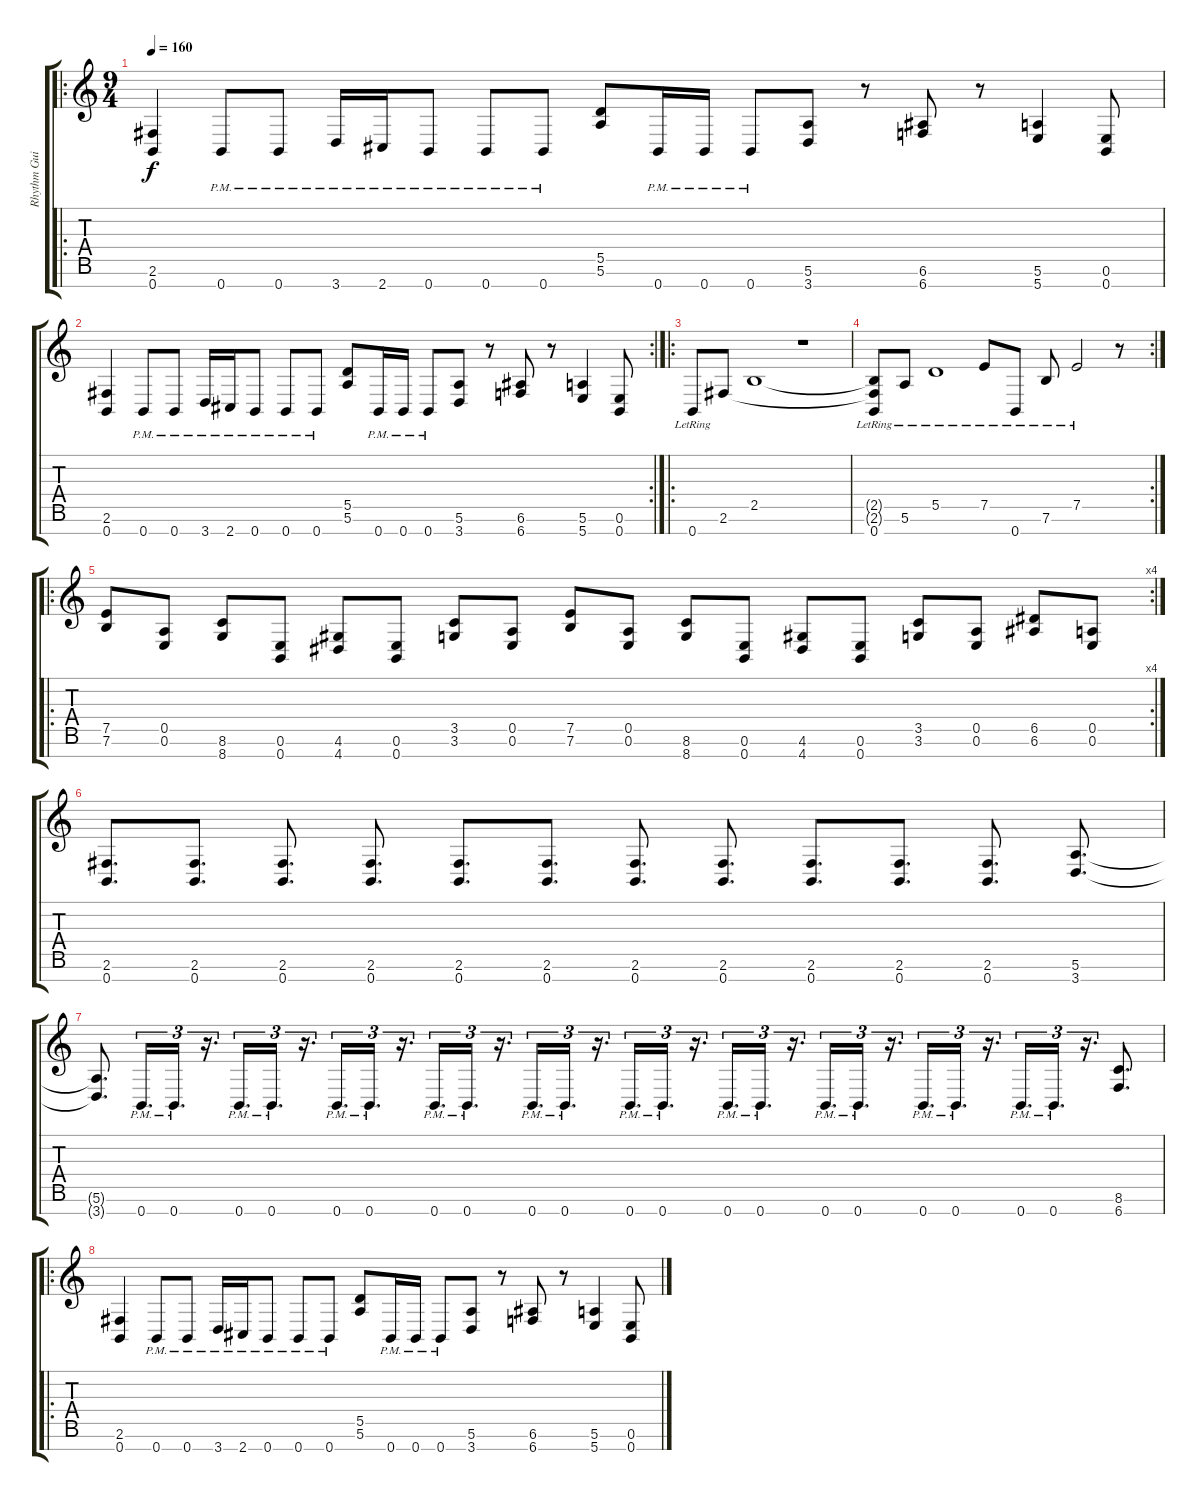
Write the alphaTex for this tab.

\track ("Rhythm Guitar R" "Rhythm Gui") {instrument overdrivenguitar}
\staff {score tabs}
\tuning (E4 B3 G3 D3 A2 E2 B1) {hide}
\ro
\ts (9 4)
\tempo 160
\clef g2
\ks c
(2.6 0.7).4{dy f} 0.7{pm}.8 0.7{pm}.8 3.7{pm}.16 2.7{pm}.16 0.7{pm}.8 0.7{pm}.8 0.7{pm}.8 (5.5 5.6).8 0.7{pm}.16 0.7{pm}.16 0.7{pm}.8 (5.6 3.7).8 r.8 (6.6 6.7).8 r.8 (5.6 5.7).4 (0.6 0.7).8 |
\rc 2
(2.6 0.7).4 0.7{pm}.8 0.7{pm}.8 3.7{pm}.16 2.7{pm}.16 0.7{pm}.8 0.7{pm}.8 0.7{pm}.8 (5.5 5.6).8 0.7{pm}.16 0.7{pm}.16 0.7{pm}.8 (5.6 3.7).8 r.8 (6.6 6.7).8 r.8 (5.6 5.7).4 (0.6 0.7).8 |
\ro
0.7{lr}.8 2.6.8 2.5.1 r.1 |
\rc 2
(2.5{t} 2.6{t} 0.7{lr}).8 5.6{lr}.8 5.5{lr}.1 7.5{lr}.8 0.7{lr}.8 7.6{lr}.8 7.5{lr}.2 r.8 |
\ro
\rc 4
(7.5 7.6).8 (0.5 0.6).8 (8.6 8.7).8 (0.6 0.7).8 (4.6 4.7).8 (0.6 0.7).8 (3.5 3.6).8 (0.5 0.6).8 (7.5 7.6).8 (0.5 0.6).8 (8.6 8.7).8 (0.6 0.7).8 (4.6 4.7).8 (0.6 0.7).8 (3.5 3.6).8 (0.5 0.6).8 (6.5 6.6).8 (0.5 0.6).8 |
(2.6 0.7).8{d} (2.6 0.7).8{d} (2.6 0.7).8{d} (2.6 0.7).8{d} (2.6 0.7).8{d} (2.6 0.7).8{d} (2.6 0.7).8{d} (2.6 0.7).8{d} (2.6 0.7).8{d} (2.6 0.7).8{d} (2.6 0.7).8{d} (5.6 3.7).8{d} |
(5.6{t} 3.7{t}).8{d} 0.7{pm}.16{d tu (3 2)} 0.7{pm}.16{d tu (3 2)} r.16{d tu (3 2)} 0.7{pm}.16{d tu (3 2)} 0.7{pm}.16{d tu (3 2)} r.16{d tu (3 2)} 0.7{pm}.16{d tu (3 2)} 0.7{pm}.16{d tu (3 2)} r.16{d tu (3 2)} 0.7{pm}.16{d tu (3 2)} 0.7{pm}.16{d tu (3 2)} r.16{d tu (3 2)} 0.7{pm}.16{d tu (3 2)} 0.7{pm}.16{d tu (3 2)} r.16{d tu (3 2)} 0.7{pm}.16{d tu (3 2)} 0.7{pm}.16{d tu (3 2)} r.16{d tu (3 2)} 0.7{pm}.16{d tu (3 2)} 0.7{pm}.16{d tu (3 2)} r.16{d tu (3 2)} 0.7{pm}.16{d tu (3 2)} 0.7{pm}.16{d tu (3 2)} r.16{d tu (3 2)} 0.7{pm}.16{d tu (3 2)} 0.7{pm}.16{d tu (3 2)} r.16{d tu (3 2)} 0.7{pm}.16{d tu (3 2)} 0.7{pm}.16{d tu (3 2)} r.16{d tu (3 2)} (8.6 6.7).8{d} |
\ro
(2.6 0.7).4 0.7{pm}.8 0.7{pm}.8 3.7{pm}.16 2.7{pm}.16 0.7{pm}.8 0.7{pm}.8 0.7{pm}.8 (5.5 5.6).8 0.7{pm}.16 0.7{pm}.16 0.7{pm}.8 (5.6 3.7).8 r.8 (6.6 6.7).8 r.8 (5.6 5.7).4 (0.6 0.7).8
